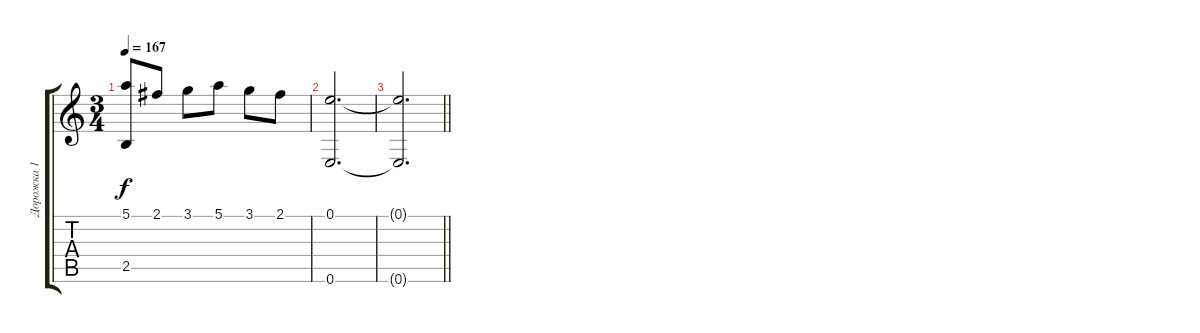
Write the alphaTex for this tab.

\track ("Дорожка 1" "Дорожка 1") {instrument acousticguitarsteel}
\staff {score tabs}
\tuning (E4 B3 G3 D3 A2 E2) {hide}
\ts (3 4)
\tempo 167
\clef g2
\ks c
(5.1 2.5).8{dy f} 2.1.8 3.1.8 5.1.8 3.1.8 2.1.8 |
(0.1 0.6).2{d} |
\barLineRight lightlight
(0.1{t} 0.6{t}).2{d}
